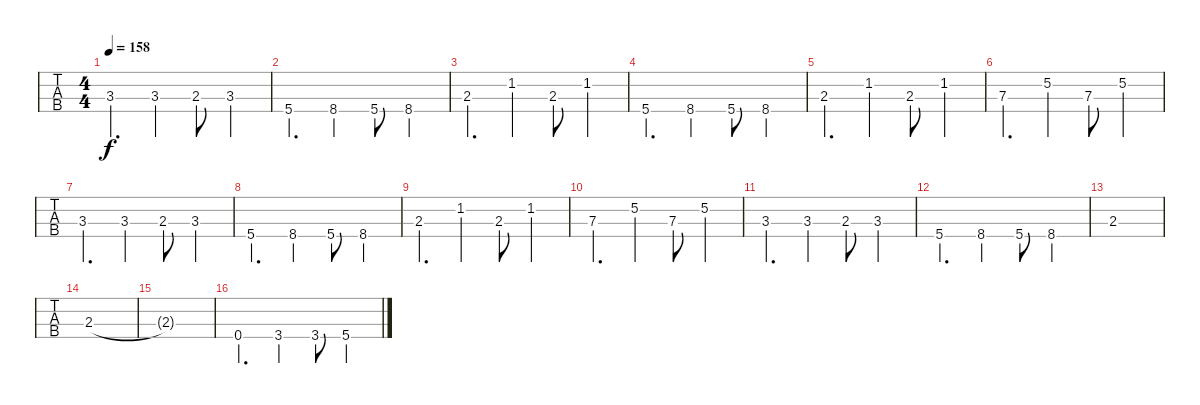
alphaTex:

\track ("   " "   ") {instrument electricbassfinger}
\staff {tabs}
\tuning (F2 C2 G1 D1) {hide}
\ts (4 4)
\tempo 158
\clef f4
\ks c
3.3.4{d dy f} 3.3.4 2.3.8 3.3.4 |
5.4.4{d} 8.4.4 5.4.8 8.4.4 |
2.3.4{d} 1.2.4 2.3.8 1.2.4 |
5.4.4{d} 8.4.4 5.4.8 8.4.4 |
2.3.4{d} 1.2.4 2.3.8 1.2.4 |
7.3.4{d} 5.2.4 7.3.8 5.2.4 |
3.3.4{d} 3.3.4 2.3.8 3.3.4 |
5.4.4{d} 8.4.4 5.4.8 8.4.4 |
2.3.4{d} 1.2.4 2.3.8 1.2.4 |
7.3.4{d} 5.2.4 7.3.8 5.2.4 |
3.3.4{d} 3.3.4 2.3.8 3.3.4 |
5.4.4{d} 8.4.4 5.4.8 8.4.4 |
2.3.1 |
2.3.1 |
2.3{t}.1 |
0.4.4{d} 3.4.4 3.4.8 5.4.4
